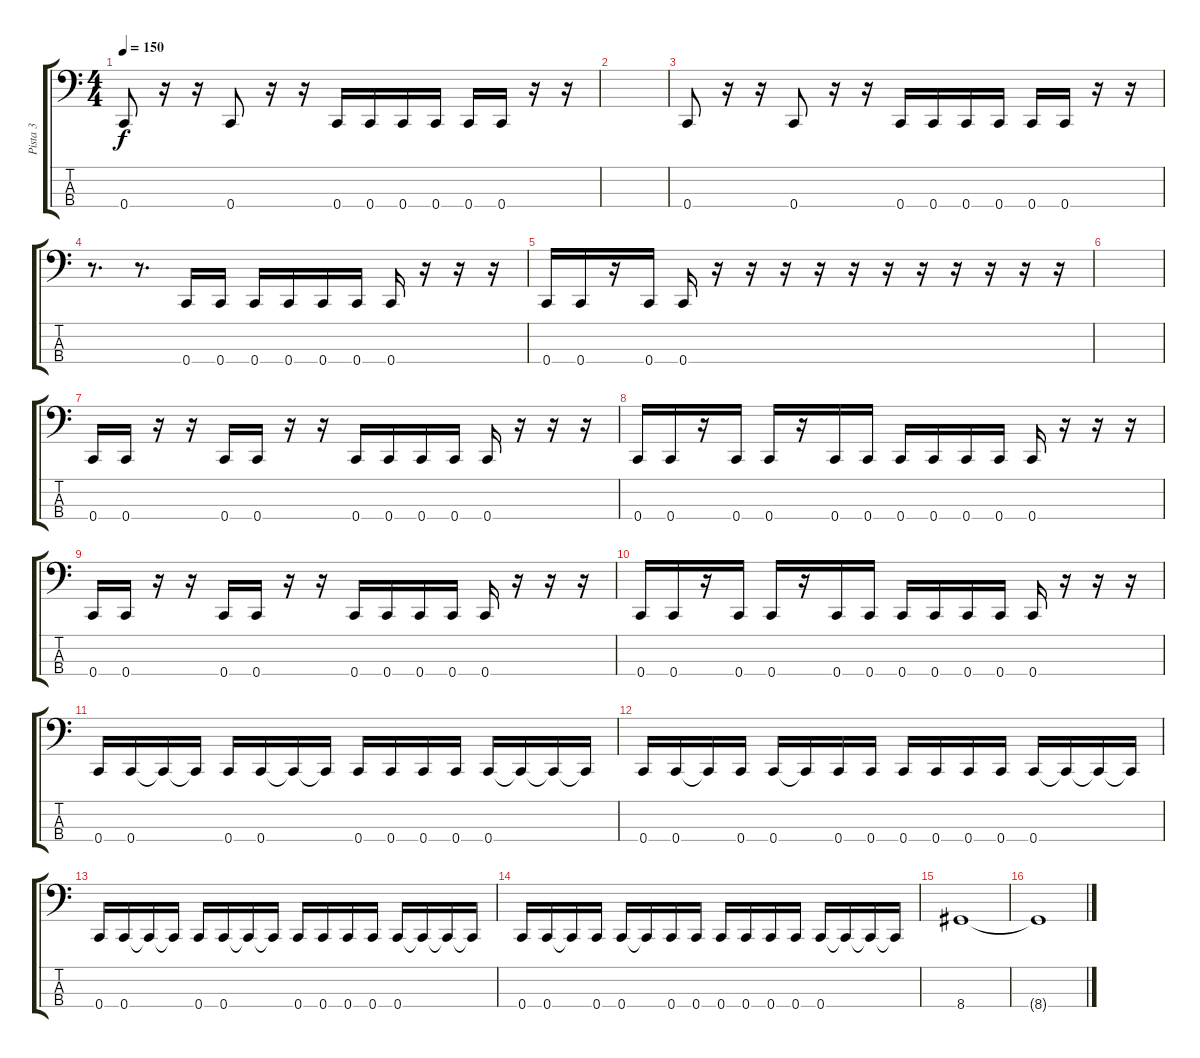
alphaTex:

\track ("Pista 3" "Pista 3") {instrument electricbasspick}
\staff {score tabs}
\tuning (F2 C2 G1 C1) {hide}
\ts (4 4)
\tempo 150
\clef f4
\ks c
0.4.8{dy f} r.16 r.16 0.4.8 r.16 r.16 0.4.16 0.4.16 0.4.16 0.4.16 0.4.16 0.4.16 r.16 r.16 |
|
0.4.8 r.16 r.16 0.4.8 r.16 r.16 0.4.16 0.4.16 0.4.16 0.4.16 0.4.16 0.4.16 r.16 r.16 |
r.8{d} r.8{d} 0.4.16 0.4.16 0.4.16 0.4.16 0.4.16 0.4.16 0.4.16 r.16 r.16 r.16 |
0.4.16 0.4.16 r.16 0.4.16 0.4.16 r.16 r.16 r.16 r.16 r.16 r.16 r.16 r.16 r.16 r.16 r.16 |
|
0.4.16 0.4.16 r.16 r.16 0.4.16 0.4.16 r.16 r.16 0.4.16 0.4.16 0.4.16 0.4.16 0.4.16 r.16 r.16 r.16 |
0.4.16 0.4.16 r.16 0.4.16 0.4.16 r.16 0.4.16 0.4.16 0.4.16 0.4.16 0.4.16 0.4.16 0.4.16 r.16 r.16 r.16 |
0.4.16 0.4.16 r.16 r.16 0.4.16 0.4.16 r.16 r.16 0.4.16 0.4.16 0.4.16 0.4.16 0.4.16 r.16 r.16 r.16 |
0.4.16 0.4.16 r.16 0.4.16 0.4.16 r.16 0.4.16 0.4.16 0.4.16 0.4.16 0.4.16 0.4.16 0.4.16 r.16 r.16 r.16 |
0.4.16 0.4.16 0.4{t}.16 0.4{t}.16 0.4.16 0.4.16 0.4{t}.16 0.4{t}.16 0.4.16 0.4.16 0.4.16 0.4.16 0.4.16 0.4{t}.16 0.4{t}.16 0.4{t}.16 |
0.4.16 0.4.16 0.4{t}.16 0.4.16 0.4.16 0.4{t}.16 0.4.16 0.4.16 0.4.16 0.4.16 0.4.16 0.4.16 0.4.16 0.4{t}.16 0.4{t}.16 0.4{t}.16 |
0.4.16 0.4.16 0.4{t}.16 0.4{t}.16 0.4.16 0.4.16 0.4{t}.16 0.4{t}.16 0.4.16 0.4.16 0.4.16 0.4.16 0.4.16 0.4{t}.16 0.4{t}.16 0.4{t}.16 |
0.4.16 0.4.16 0.4{t}.16 0.4.16 0.4.16 0.4{t}.16 0.4.16 0.4.16 0.4.16 0.4.16 0.4.16 0.4.16 0.4.16 0.4{t}.16 0.4{t}.16 0.4{t}.16 |
8.4.1 |
8.4{t}.1
